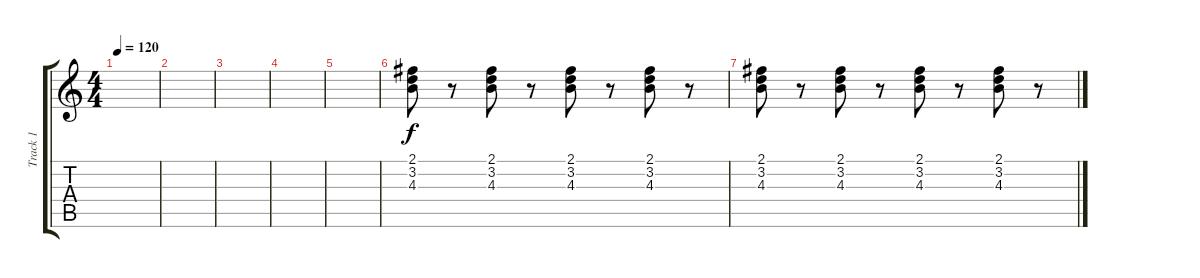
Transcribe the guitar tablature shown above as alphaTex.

\track ("Track 1" "Track 1") {instrument distortionguitar}
\staff {score tabs}
\tuning (E4 B3 G3 D3 A2 E2) {hide}
\ts (4 4)
\tempo 120
\clef g2
\ks c
|
|
|
|
|
(2.1 3.2 4.3).8{balance 16} r.8 (2.1 3.2 4.3).8 r.8 (2.1 3.2 4.3).8 r.8 (2.1 3.2 4.3).8 r.8 |
(2.1 3.2 4.3).8 r.8 (2.1 3.2 4.3).8 r.8 (2.1 3.2 4.3).8 r.8 (2.1 3.2 4.3).8 r.8
